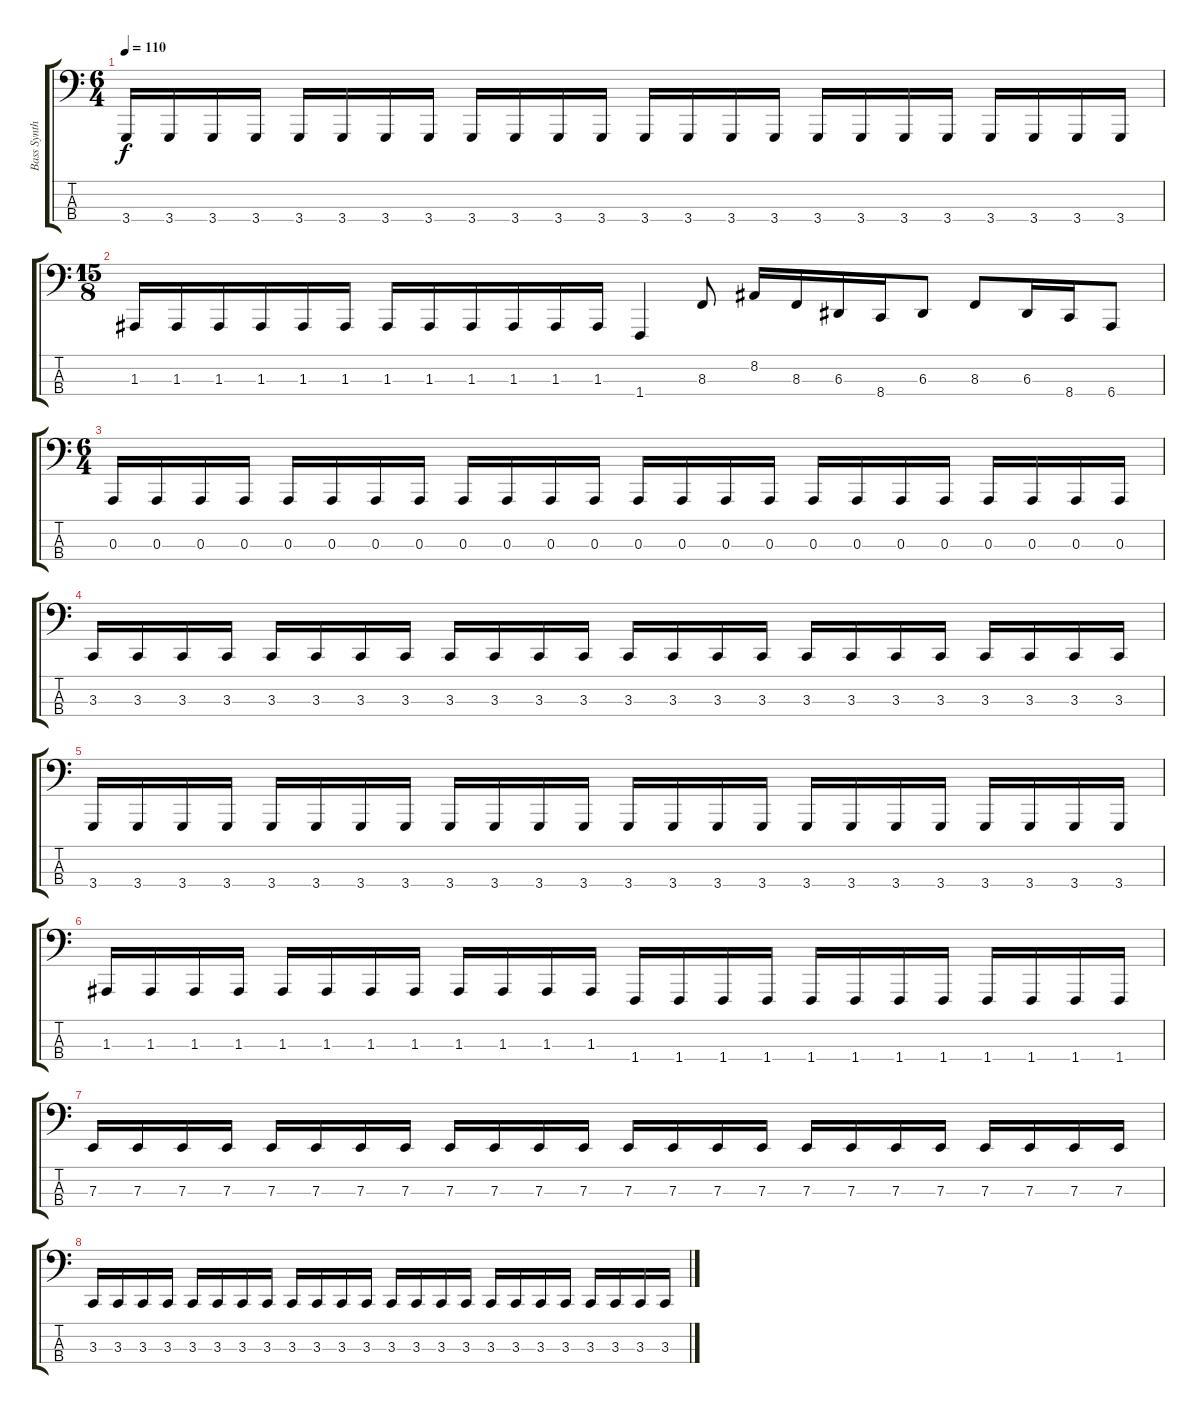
\track ("Bass Synth" "Bass Synth") {instrument lead8bassandlead}
\staff {score tabs}
\tuning (G2 D2 A1 E1) {hide}
\ts (6 4)
\tempo 110
\clef f4
\ks c
3.4.16{dy f} 3.4.16 3.4.16 3.4.16 3.4.16 3.4.16 3.4.16 3.4.16 3.4.16 3.4.16 3.4.16 3.4.16 3.4.16 3.4.16 3.4.16 3.4.16 3.4.16 3.4.16 3.4.16 3.4.16 3.4.16 3.4.16 3.4.16 3.4.16 |
\ts (15 8)
1.3.16 1.3.16 1.3.16 1.3.16 1.3.16 1.3.16 1.3.16 1.3.16 1.3.16 1.3.16 1.3.16 1.3.16 1.4.4 8.3.8 8.2.16 8.3.16 6.3.16 8.4.16 6.3.8 8.3.8 6.3.16 8.4.16 6.4.8 |
\ts (6 4)
0.3.16 0.3.16 0.3.16 0.3.16 0.3.16 0.3.16 0.3.16 0.3.16 0.3.16 0.3.16 0.3.16 0.3.16 0.3.16 0.3.16 0.3.16 0.3.16 0.3.16 0.3.16 0.3.16 0.3.16 0.3.16 0.3.16 0.3.16 0.3.16 |
3.3.16 3.3.16 3.3.16 3.3.16 3.3.16 3.3.16 3.3.16 3.3.16 3.3.16 3.3.16 3.3.16 3.3.16 3.3.16 3.3.16 3.3.16 3.3.16 3.3.16 3.3.16 3.3.16 3.3.16 3.3.16 3.3.16 3.3.16 3.3.16 |
3.4.16 3.4.16 3.4.16 3.4.16 3.4.16 3.4.16 3.4.16 3.4.16 3.4.16 3.4.16 3.4.16 3.4.16 3.4.16 3.4.16 3.4.16 3.4.16 3.4.16 3.4.16 3.4.16 3.4.16 3.4.16 3.4.16 3.4.16 3.4.16 |
1.3.16 1.3.16 1.3.16 1.3.16 1.3.16 1.3.16 1.3.16 1.3.16 1.3.16 1.3.16 1.3.16 1.3.16 1.4.16 1.4.16 1.4.16 1.4.16 1.4.16 1.4.16 1.4.16 1.4.16 1.4.16 1.4.16 1.4.16 1.4.16 |
7.3.16 7.3.16 7.3.16 7.3.16 7.3.16 7.3.16 7.3.16 7.3.16 7.3.16 7.3.16 7.3.16 7.3.16 7.3.16 7.3.16 7.3.16 7.3.16 7.3.16 7.3.16 7.3.16 7.3.16 7.3.16 7.3.16 7.3.16 7.3.16 |
3.3.16 3.3.16 3.3.16 3.3.16 3.3.16 3.3.16 3.3.16 3.3.16 3.3.16 3.3.16 3.3.16 3.3.16 3.3.16 3.3.16 3.3.16 3.3.16 3.3.16 3.3.16 3.3.16 3.3.16 3.3.16 3.3.16 3.3.16 3.3.16
